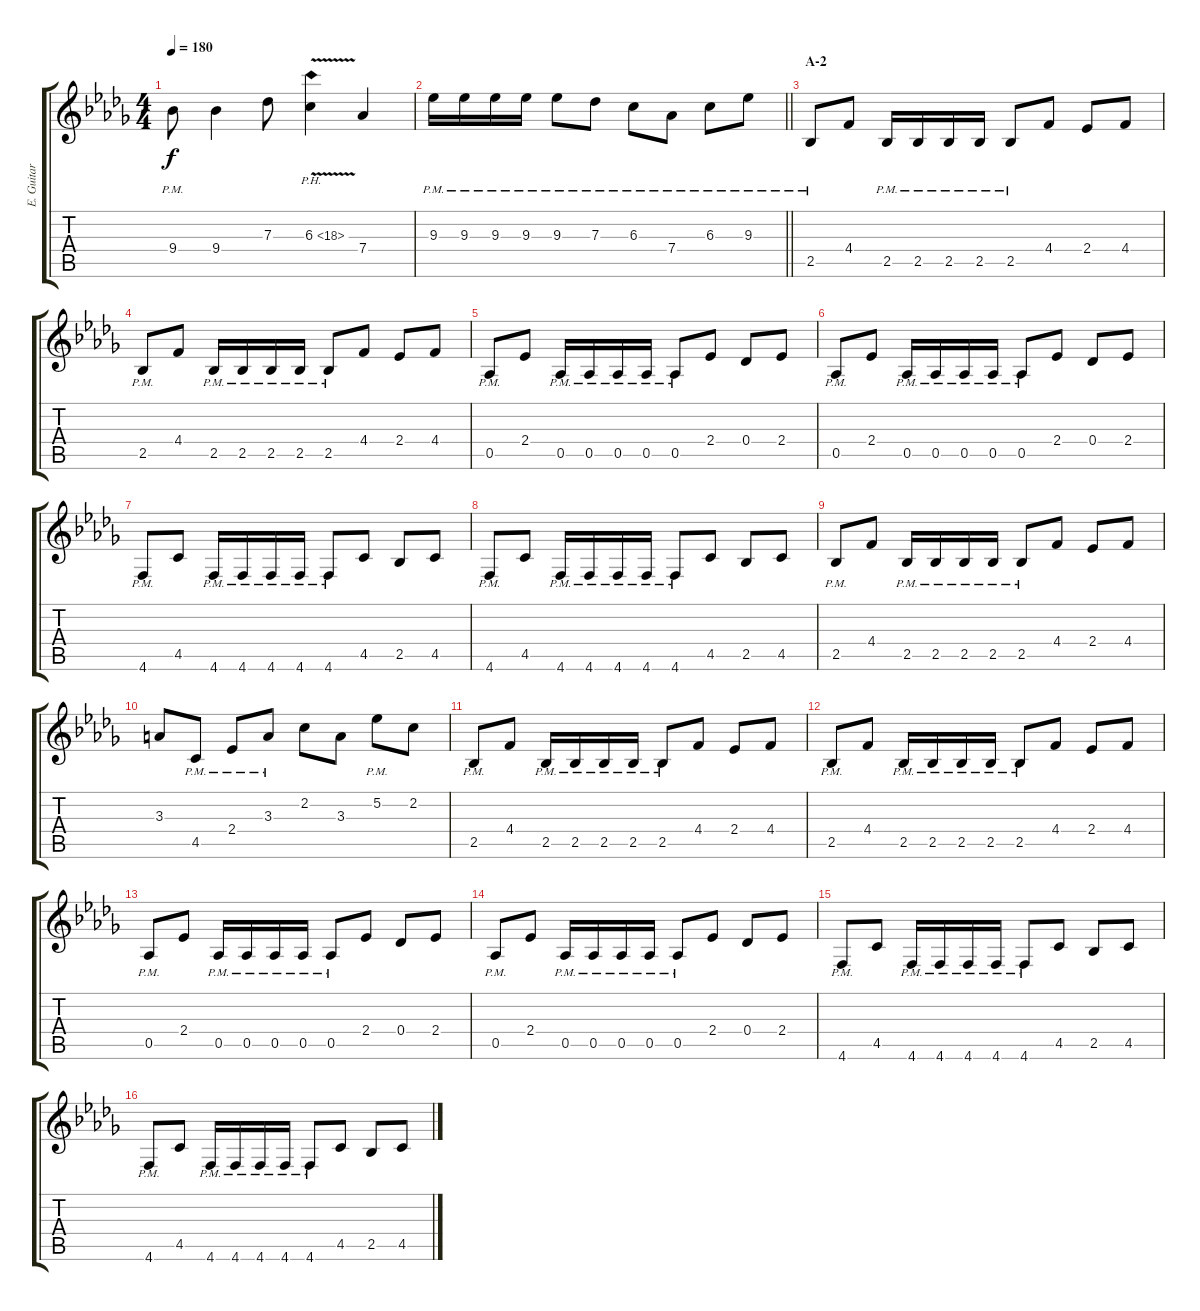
\track ("E. Guitar I" "E. Guitar ") {instrument overdrivenguitar}
\staff {score tabs}
\tuning (Eb4 Bb3 Gb3 Db3 Ab2 Db2) {hide}
\ts (4 4)
\tempo 180
\clef g2
\ks db
9.4{pm}.8{dy f} 9.4.4 7.3.8 6.3{ph 12 v}.4 7.4.4 |
\barLineRight lightlight
9.3{pm}.16 9.3{pm}.16 9.3{pm}.16 9.3{pm}.16 9.3{pm}.8 7.3{pm}.8 6.3{pm}.8 7.4{pm}.8 6.3{pm}.8 9.3{pm}.8 |
\section ("" "A-2")
2.5{pm}.8 4.4.8 2.5{pm}.16 2.5{pm}.16 2.5{pm}.16 2.5{pm}.16 2.5{pm}.8 4.4.8 2.4.8 4.4.8 |
2.5{pm}.8 4.4.8 2.5{pm}.16 2.5{pm}.16 2.5{pm}.16 2.5{pm}.16 2.5{pm}.8 4.4.8 2.4.8 4.4.8 |
0.5{pm}.8 2.4.8 0.5{pm}.16 0.5{pm}.16 0.5{pm}.16 0.5{pm}.16 0.5{pm}.8 2.4.8 0.4.8 2.4.8 |
0.5{pm}.8 2.4.8 0.5{pm}.16 0.5{pm}.16 0.5{pm}.16 0.5{pm}.16 0.5{pm}.8 2.4.8 0.4.8 2.4.8 |
4.6{pm}.8 4.5.8 4.6{pm}.16 4.6{pm}.16 4.6{pm}.16 4.6{pm}.16 4.6{pm}.8 4.5.8 2.5.8 4.5.8 |
4.6{pm}.8 4.5.8 4.6{pm}.16 4.6{pm}.16 4.6{pm}.16 4.6{pm}.16 4.6{pm}.8 4.5.8 2.5.8 4.5.8 |
2.5{pm}.8 4.4.8 2.5{pm}.16 2.5{pm}.16 2.5{pm}.16 2.5{pm}.16 2.5{pm}.8 4.4.8 2.4.8 4.4.8 |
3.3.8 4.5{pm}.8 2.4{pm}.8 3.3{pm}.8 2.2.8 3.3.8 5.2{pm}.8 2.2.8 |
2.5{pm}.8 4.4.8 2.5{pm}.16 2.5{pm}.16 2.5{pm}.16 2.5{pm}.16 2.5{pm}.8 4.4.8 2.4.8 4.4.8 |
2.5{pm}.8 4.4.8 2.5{pm}.16 2.5{pm}.16 2.5{pm}.16 2.5{pm}.16 2.5{pm}.8 4.4.8 2.4.8 4.4.8 |
0.5{pm}.8 2.4.8 0.5{pm}.16 0.5{pm}.16 0.5{pm}.16 0.5{pm}.16 0.5{pm}.8 2.4.8 0.4.8 2.4.8 |
0.5{pm}.8 2.4.8 0.5{pm}.16 0.5{pm}.16 0.5{pm}.16 0.5{pm}.16 0.5{pm}.8 2.4.8 0.4.8 2.4.8 |
4.6{pm}.8 4.5.8 4.6{pm}.16 4.6{pm}.16 4.6{pm}.16 4.6{pm}.16 4.6{pm}.8 4.5.8 2.5.8 4.5.8 |
4.6{pm}.8 4.5.8 4.6{pm}.16 4.6{pm}.16 4.6{pm}.16 4.6{pm}.16 4.6{pm}.8 4.5.8 2.5.8 4.5.8
